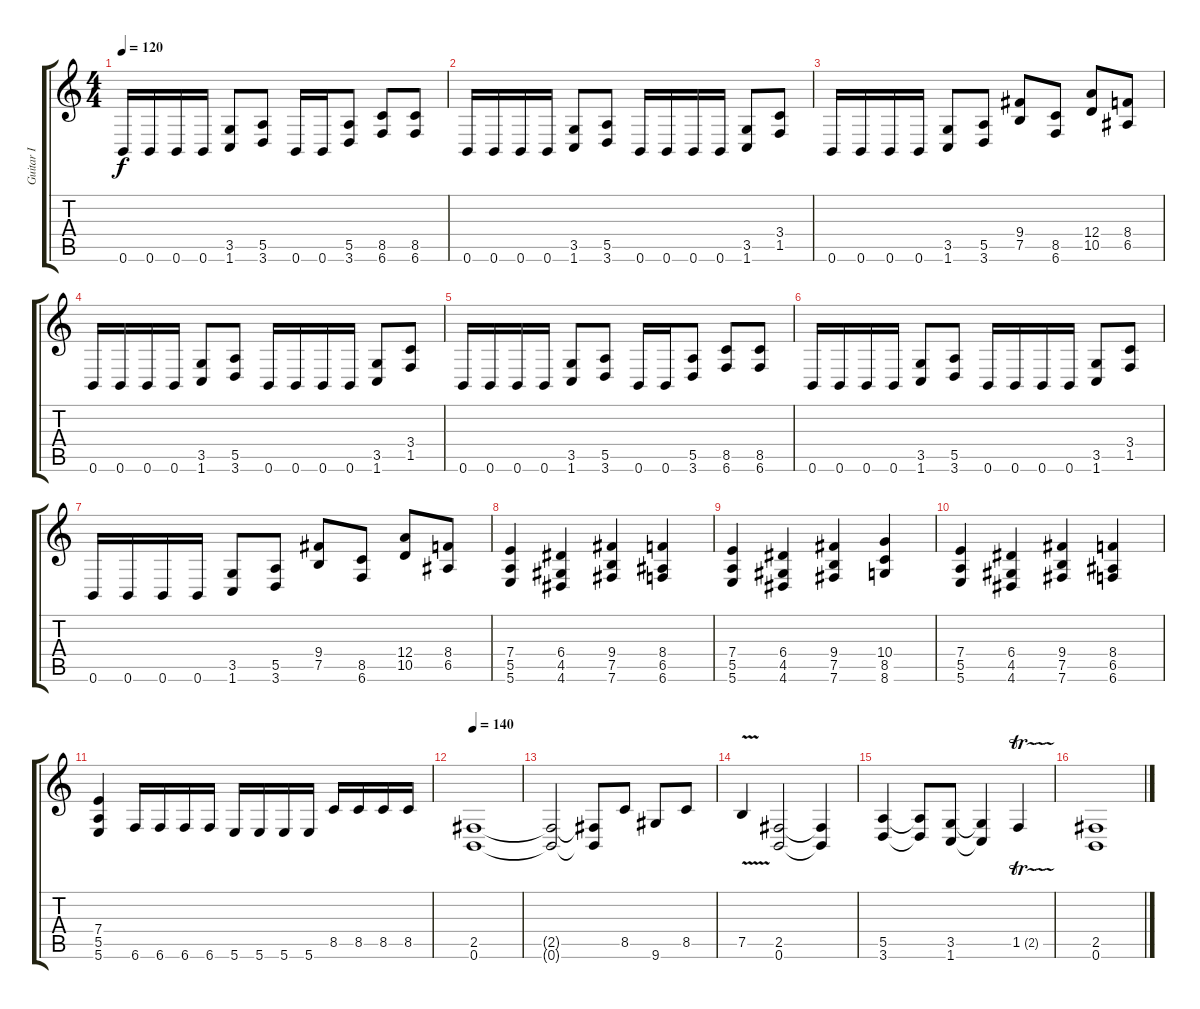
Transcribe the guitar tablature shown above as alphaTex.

\track ("Guitar I" "Guitar I") {instrument distortionguitar}
\staff {score tabs}
\tuning (B3 Gb3 D3 A2 E2 B1) {hide}
\ts (4 4)
\tempo 120
\clef g2
\ks c
0.6.16{dy f} 0.6.16 0.6.16 0.6.16 (3.5 1.6).8 (5.5 3.6).8 0.6.16 0.6.16 (5.5 3.6).8 (8.5 6.6).8 (8.5 6.6).8 |
0.6.16 0.6.16 0.6.16 0.6.16 (3.5 1.6).8 (5.5 3.6).8 0.6.16 0.6.16 0.6.16 0.6.16 (3.5 1.6).8 (3.4 1.5).8 |
0.6.16 0.6.16 0.6.16 0.6.16 (3.5 1.6).8 (5.5 3.6).8 (9.4 7.5).8 (8.5 6.6).8 (12.4 10.5).8 (8.4 6.5).8 |
0.6.16 0.6.16 0.6.16 0.6.16 (3.5 1.6).8 (5.5 3.6).8 0.6.16 0.6.16 0.6.16 0.6.16 (3.5 1.6).8 (3.4 1.5).8 |
0.6.16 0.6.16 0.6.16 0.6.16 (3.5 1.6).8 (5.5 3.6).8 0.6.16 0.6.16 (5.5 3.6).8 (8.5 6.6).8 (8.5 6.6).8 |
0.6.16 0.6.16 0.6.16 0.6.16 (3.5 1.6).8 (5.5 3.6).8 0.6.16 0.6.16 0.6.16 0.6.16 (3.5 1.6).8 (3.4 1.5).8 |
0.6.16 0.6.16 0.6.16 0.6.16 (3.5 1.6).8 (5.5 3.6).8 (9.4 7.5).8 (8.5 6.6).8 (12.4 10.5).8 (8.4 6.5).8 |
(7.4 5.5 5.6).4 (6.4 4.5 4.6).4 (9.4 7.5 7.6).4 (8.4 6.5 6.6).4 |
(7.4 5.5 5.6).4 (6.4 4.5 4.6).4 (9.4 7.5 7.6).4 (10.4 8.5 8.6).4 |
(7.4 5.5 5.6).4 (6.4 4.5 4.6).4 (9.4 7.5 7.6).4 (8.4 6.5 6.6).4 |
(7.4 5.5 5.6).4 6.6.16 6.6.16 6.6.16 6.6.16 5.6.16 5.6.16 5.6.16 5.6.16 8.5.16 8.5.16 8.5.16 8.5.16 |
\tempo 140
(2.5 0.6).1 |
(2.5{t} 0.6{t}).2 (2.5{t} 0.6{t}).8 8.5.8 9.6.8 8.5.8 |
7.5{v}.4 (2.5 0.6).2 (2.5{t} 0.6{t}).4 |
(5.5 3.6).4 (5.5{t} 3.6{t}).8 (3.5 1.6).8 (3.5{t} 1.6{t}).4 1.5{tr (2 16)}.4 |
(2.5 0.6).1
